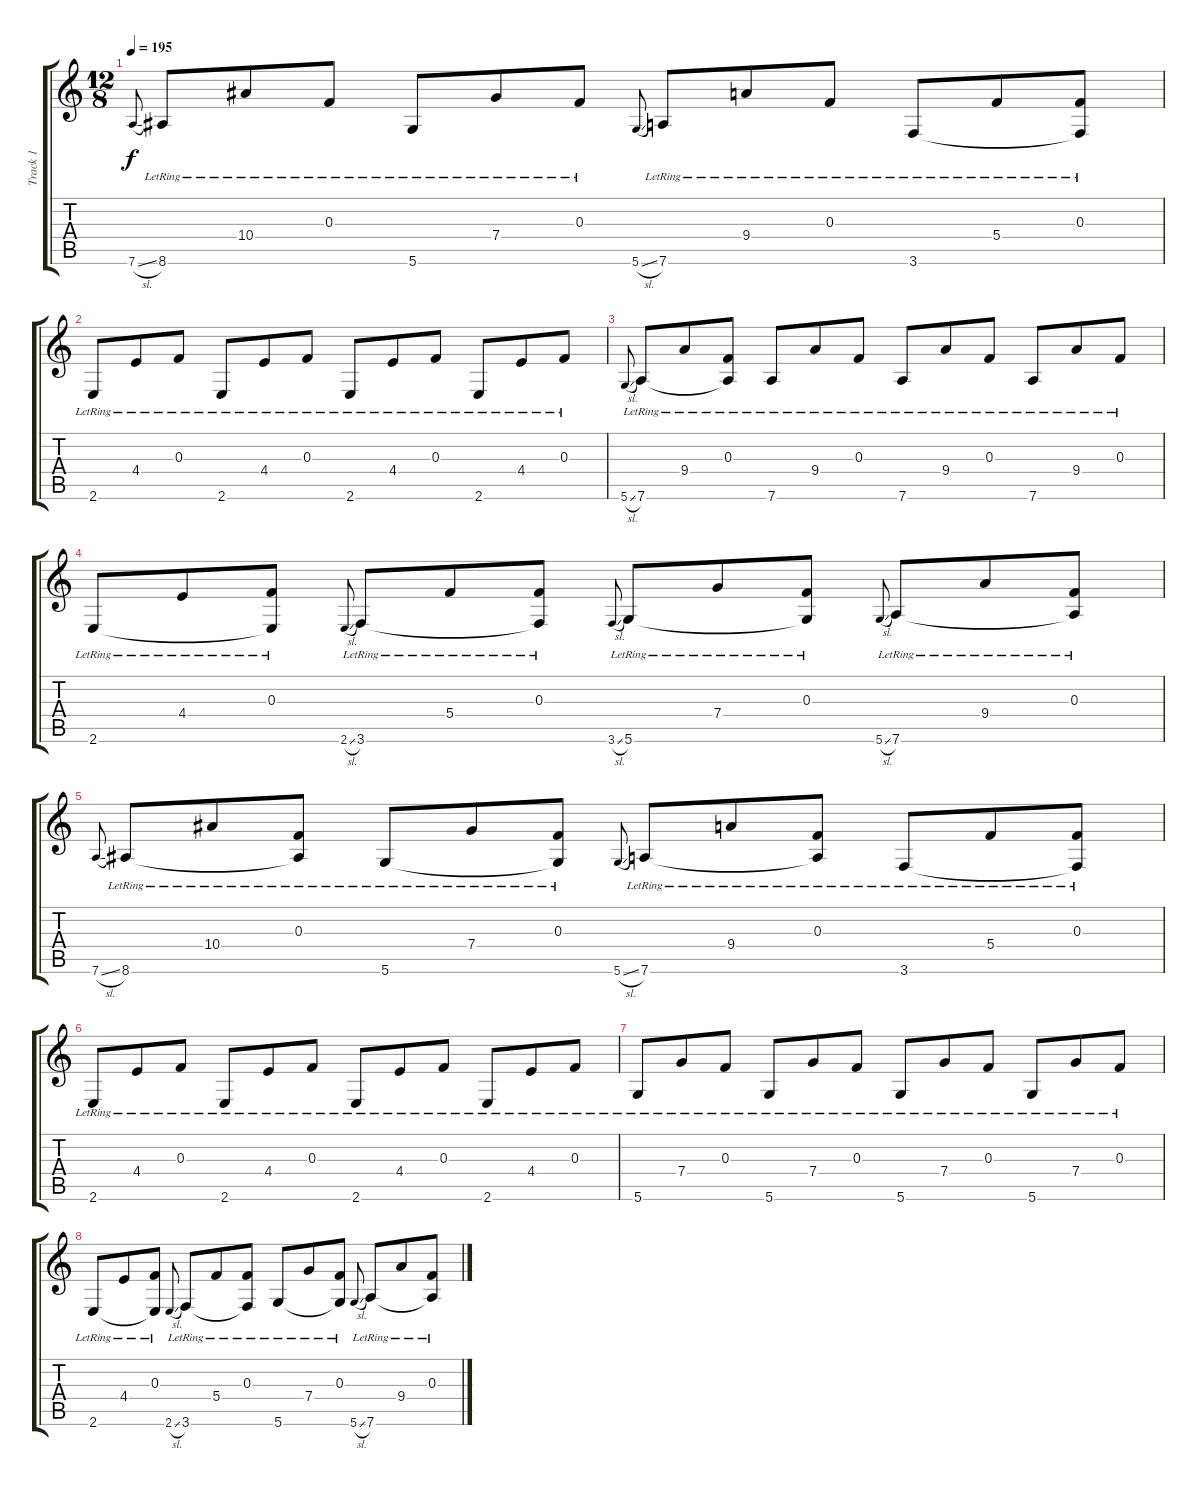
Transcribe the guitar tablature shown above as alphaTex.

\track ("Track 1" "Track 1") {instrument acousticguitarsteel}
\staff {score tabs}
\tuning (D4 A3 F3 C3 G2 D2) {hide}
\ts (12 8)
\tempo 195
\clef g2
\ks c
7.6{sl}.8{gr onbeat dy f} 8.6{lr}.8 10.4{lr}.8 0.3{lr}.8 5.6{lr}.8 7.4{lr}.8 0.3{lr}.8 5.6{sl}.8{gr onbeat} 7.6{lr}.8 9.4{lr}.8 0.3{lr}.8 3.6{lr}.8 5.4{lr}.8 (0.3{lr} 3.6{t}).8 |
2.6{lr}.8 4.4{lr}.8 0.3{lr}.8 2.6{lr}.8 4.4{lr}.8 0.3{lr}.8 2.6{lr}.8 4.4{lr}.8 0.3{lr}.8 2.6{lr}.8 4.4{lr}.8 0.3{lr}.8 |
5.6{sl}.8{gr onbeat} 7.6{lr}.8 9.4{lr}.8 (0.3{lr} 7.6{t}).8 7.6{lr}.8 9.4{lr}.8 0.3{lr}.8 7.6{lr}.8 9.4{lr}.8 0.3{lr}.8 7.6{lr}.8 9.4{lr}.8 0.3{lr}.8 |
2.6{lr}.8 4.4{lr}.8 (0.3{lr} 2.6{t}).8 2.6{sl}.8{gr onbeat} 3.6{lr}.8 5.4{lr}.8 (0.3{lr} 3.6{t}).8 3.6{sl}.8{gr onbeat} 5.6{lr}.8 7.4{lr}.8 (0.3{lr} 5.6{t}).8 5.6{sl}.8{gr onbeat} 7.6{lr}.8 9.4{lr}.8 (0.3{lr} 7.6{t}).8 |
7.6{sl}.8{gr onbeat} 8.6{lr}.8 10.4{lr}.8 (0.3{lr} 8.6{t}).8 5.6{lr}.8 7.4{lr}.8 (0.3{lr} 5.6{t}).8 5.6{sl}.8{gr onbeat} 7.6{lr}.8 9.4{lr}.8 (0.3{lr} 7.6{t}).8 3.6{lr}.8 5.4{lr}.8 (0.3{lr} 3.6{t}).8 |
2.6{lr}.8 4.4{lr}.8 0.3{lr}.8 2.6{lr}.8 4.4{lr}.8 0.3{lr}.8 2.6{lr}.8 4.4{lr}.8 0.3{lr}.8 2.6{lr}.8 4.4{lr}.8 0.3{lr}.8 |
5.6{lr}.8 7.4{lr}.8 0.3{lr}.8 5.6{lr}.8 7.4{lr}.8 0.3{lr}.8 5.6{lr}.8 7.4{lr}.8 0.3{lr}.8 5.6{lr}.8 7.4{lr}.8 0.3{lr}.8 |
2.6{lr}.8 4.4{lr}.8 (0.3{lr} 2.6{t}).8 2.6{sl}.8{gr onbeat} 3.6{lr}.8 5.4{lr}.8 (0.3{lr} 3.6{t}).8 5.6{lr}.8 7.4{lr}.8 (0.3{lr} 5.6{t}).8 5.6{sl}.8{gr onbeat} 7.6{lr}.8 9.4{lr}.8 (0.3{lr} 7.6{t}).8
